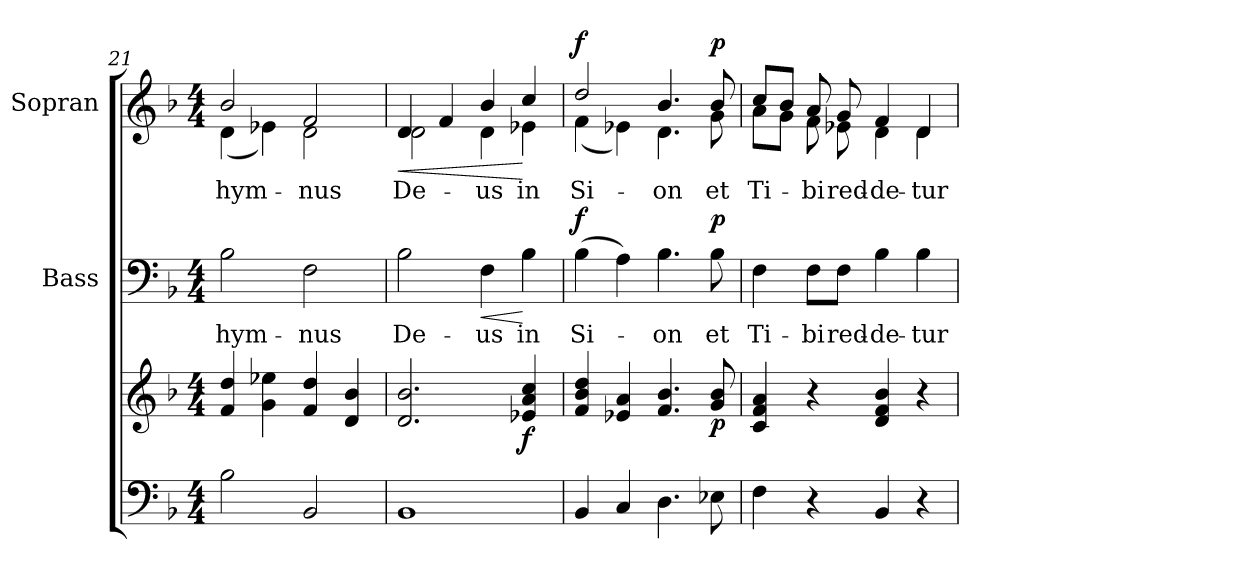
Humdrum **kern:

**kern	**kern	**dynam	**kern	**text	**dynam	**kern	**text	**dynam
*part3	*part3	*part3	*part2	*part2	*part2	*part1	*part1	*part1
*staff4	*staff3	*staff3/4	*staff2	*staff2	*staff2	*staff1	*staff1	*staff1
*	*	*	*I"Bass	*	*	*I"Sopran	*	*
*	*	*	*I'B.	*	*	*I'S.	*	*
*clefF4	*clefG2	*	*clefF4	*	*	*clefG2	*	*
*k[b-]	*k[b-]	*	*k[b-]	*	*	*k[b-]	*	*
*F:	*F:	*	*F:	*	*	*F:	*	*
*M4/4	*M4/4	*	*M4/4	*	*	*M4/4	*	*
=21	=21	=21	=21	=21	=21	=21	=21	=21
!	!	!	!	!LO:LY:b	!	!	!LO:LY:b	!
*	*	*	*	*	*	*^	*	*
2B-\	4f/ 4dd/	.	2B-\	hym-	.	2b-/	(<4d\	hym-	.
.	4g\ 4ee-X\	.	.	.	.	.	4e-X\)	.	.
!	!	!	!	!LO:LY:b	!	!	!	!LO:LY:b	!
2BB-/	4f/ 4dd/	.	2F\	-nus	.	2f/	2d\	-nus	.
.	4d/ 4b-/	.	.	.	.	.	.	.	.
=22	=22	=22	=22	=22	=22	=22	=22	=22	=22
!	!	!	!	!LO:LY:b	!	!	!	!LO:LY:b	!LO:HP:b
1BB-	2.d/ 2.b-/	.	2B-\	De-	.	4d/	2d\	De-	<
.	.	.	.	.	.	4f/	.	.	.
!	!	!	!	!LO:LY:b	!LO:HP:b	!	!	!LO:LY:b	!
.	.	.	4F\	-us	<	4b-/	4d\	-us	.
!	!	!LO:DY:b	!	!LO:LY:b	!	!	!	!LO:LY:b	!
.	4e-X/ 4a/ 4cc/	f	4B-\	in	[	4cc/	4e-X\	in	[
!!LO:LB:g=z	!!
=23	=23	=23	=23	=23	=23	=23	=23	=23	=23
!	!	!	!	!LO:LY:b	!LO:DY:a	!	!	!LO:LY:b	!LO:DY:a
4BB-/	4f/ 4b-/ 4dd/	.	(>4B-\	Si-	f	2dd/	(<4f\	Si-	f
4C/	4e-X/ 4a/	.	4A\)	.	.	.	4e-X\)	.	.
!	!	!	!	!LO:LY:b	!	!	!	!LO:LY:b	!
4.D\	4.f/ 4.b-/	.	4.B-\	-on	.	4.b-/	4.d\	-on	.
!	!	!LO:DY:b	!	!LO:LY:b	!LO:DY:a	!	!	!LO:LY:b	!LO:DY:a
8E-X\	8g/ 8b-/	p	8B-\	et	p	8b-/	8g\	et	p
=24	=24	=24	=24	=24	=24	=24	=24	=24	=24
!	!	!	!	!LO:LY:b	!	!	!	!LO:LY:b	!
4F\	4c/ 4f/ 4a/	.	4F\	Ti-	.	8cc/L	8a\L	Ti-	.
.	.	.	.	.	.	8b-/J	8g\J	.	.
!	!	!	!	!LO:LY:b	!	!	!	!LO:LY:b	!
4r	4r	.	8F\L	-bi	.	8a/	8f\	-bi	.
!	!	!	!	!LO:LY:b	!	!	!	!LO:LY:b	!
.	.	.	8F\J	red-	.	8g/	8e-X\	red-	.
!	!	!	!	!LO:LY:b	!	!	!	!LO:LY:b	!
4BB-/	4d/ 4f/ 4b-/	.	4B-\	-de-	.	4f/	4d\	-de-	.
!	!	!	!	!LO:LY:b	!	!	!	!LO:LY:b	!
4r	4r	.	4B-\	-tur	.	4d/	4d\	-tur	.
*	*	*	*	*	*	*v	*v	*	*
=	=	=	=	=	=	=	=	=
*-	*-	*-	*-	*-	*-	*-	*-	*-
